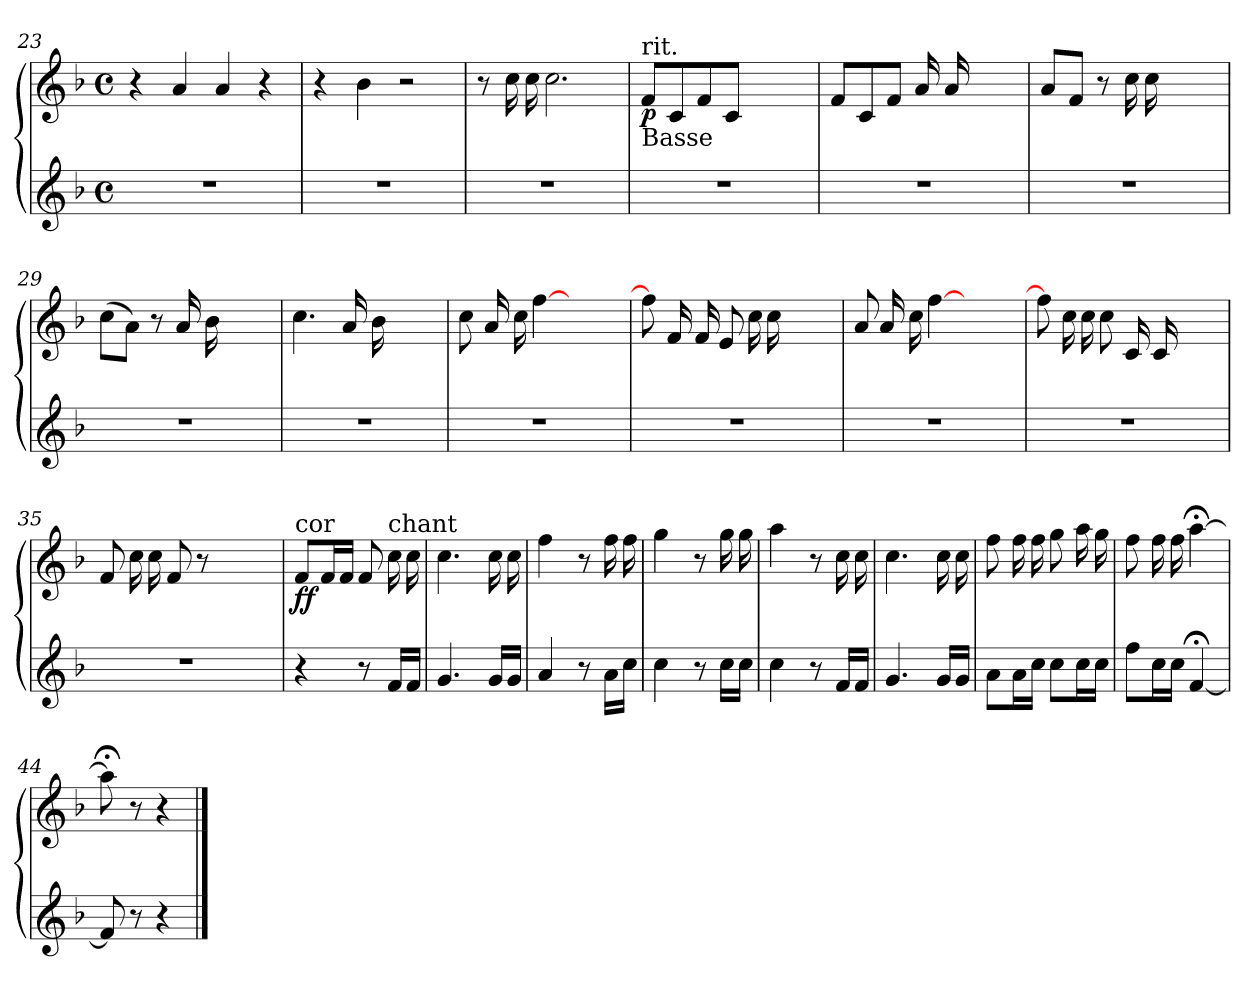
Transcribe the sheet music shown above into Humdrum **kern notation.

**kern	**kern	**dynam
*part2	*part1	*part1
*staff2	*staff1	*staff1
*clefG2	*clefG2	*
*k[b-]	*k[b-]	*
*F:	*F:	*
*M4/4	*M4/4	*
*met(c)	*met(c)	*
=23	=23	=23
1r	4r	.
.	4a/	.
.	4a/	.
.	4r	.
!!LO:LB:g=z
=24	=24	=24
1r	4r	.
.	4b-\	.
.	2r	.
=25	=25	=25
1r	8r	.
.	16cc\	.
.	16cc\	.
.	2.cc\	.
=26	=26	=26
!	!LO:TX:a:t=rit.	!
!	!LO:TX:b:t=Basse	!
!LO:N:vis=2	!	!LO:DY:b
1r	8f/L	p
.	8c/	.
.	8f/	.
.	8c/J	.
.	2ryy	.
=27	=27	=27
!LO:N:vis=2	!	!
1r	8f/L	.
.	8c/	.
.	8f/J	.
.	16a/	.
.	16a/	.
.	2ryy	.
=28	=28	=28
!LO:N:vis=2	!	!
1r	8a/L	.
.	8f/J	.
.	8r	.
.	16cc\	.
.	16cc\	.
.	2ryy	.
=29	=29	=29
!LO:N:vis=2	!	!
1r	(>8cc\L	.
.	8a\J)	.
.	8r	.
.	16a/	.
.	16b-\	.
.	2ryy	.
=30	=30	=30
!LO:N:vis=2	!	!
1r	4.cc\	.
.	16a/	.
.	16b-\	.
.	2ryy	.
!!LO:LB:g=z
=31	=31	=31
!LO:N:vis=2	!	!
1r	8cc\	.
.	16a/	.
.	16cc\	.
.	[4ff\	.
.	2ryy	.
=32	=32	=32
!LO:N:vis=2	!	!
1r	8ff\]	.
.	16f/	.
.	16f/	.
.	8e/	.
.	16cc\	.
.	16cc\	.
.	2ryy	.
=33	=33	=33
!LO:N:vis=2	!	!
1r	8a/	.
.	16a/	.
.	16cc\	.
.	[4ff\	.
.	2ryy	.
=34	=34	=34
!LO:N:vis=2	!	!
1r	8ff\]	.
.	16cc\	.
.	16cc\	.
.	8cc\	.
.	16c/	.
.	16c/	.
.	2ryy	.
=35	=35	=35
!LO:N:vis=2	!	!
1r	8f/	.
.	16cc\	.
.	16cc\	.
.	8f/	.
.	8r	.
.	2ryy	.
=36	=36	=36
!	!LO:TX:a:t=cor	!
!	!	!LO:DY:b
4r	8f/L	ff
.	16f/L	.
.	16f/JJ	.
8r	8f/	.
!	!LO:TX:a:t=chant	!
16f/LL	16cc\	.
16f/JJ	16cc\	.
=37	=37	=37
4.g/	4.cc\	.
16g/LL	16cc\	.
16g/JJ	16cc\	.
!!LO:LB:g=z
=38	=38	=38
4a/	4ff\	.
8r	8r	.
16a\LL	16ff\	.
16cc\JJ	16ff\	.
=39	=39	=39
4cc\	4gg\	.
8r	8r	.
16cc\LL	16gg\	.
16cc\JJ	16gg\	.
=40	=40	=40
4cc\	4aa\	.
8r	8r	.
16f/LL	16cc\	.
16f/JJ	16cc\	.
=41	=41	=41
4.g/	4.cc\	.
16g/LL	16cc\	.
16g/JJ	16cc\	.
=42	=42	=42
8a\L	8ff\	.
16a\L	16ff\	.
16cc\JJ	16ff\	.
8cc\L	8gg\	.
16cc\L	16aa\	.
16cc\JJ	16gg\	.
=43	=43	=43
8ff\L	8ff\	.
16cc\L	16ff\	.
16cc\JJ	16ff\	.
[4f;</	[4aa;<\	.
=44	=44	=44
8f/]	8aa;<\]	.
8r	8r	.
4r	4r	.
==	==	==
*-	*-	*-
